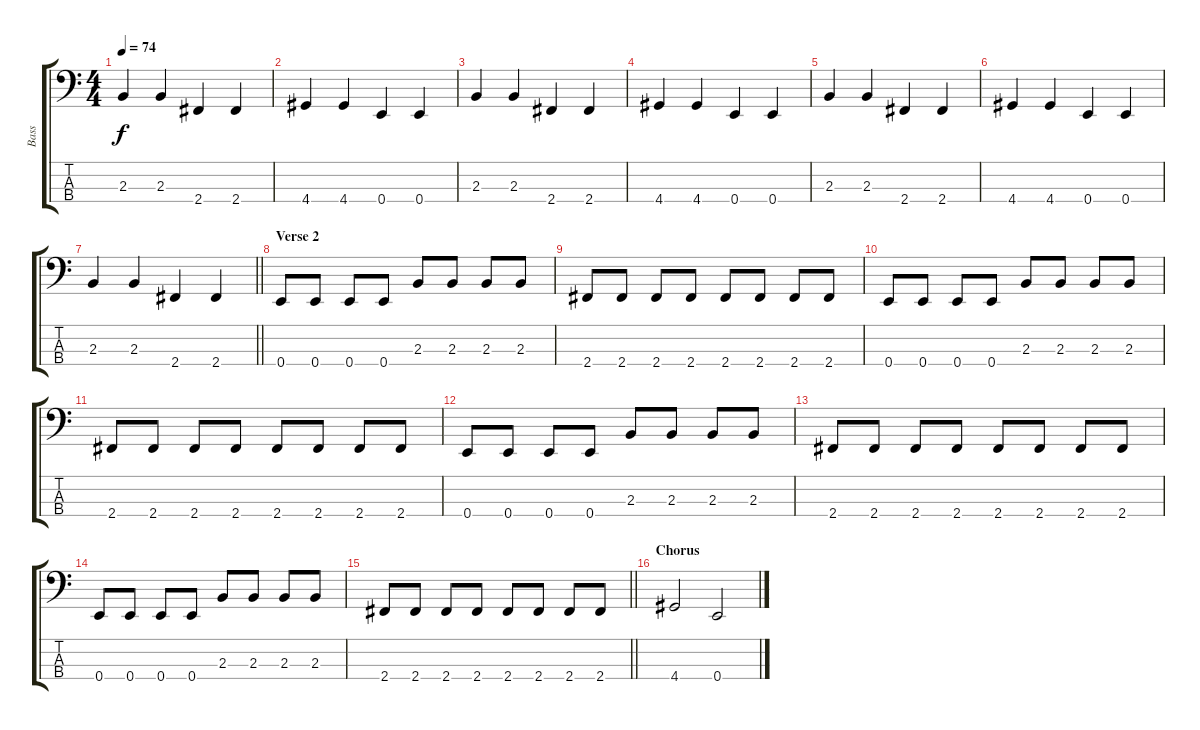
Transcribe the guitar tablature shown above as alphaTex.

\track ("Bass" "Bass") {instrument electricbasspick}
\staff {score tabs}
\tuning (G2 D2 A1 E1) {hide}
\ts (4 4)
\tempo 74
\clef f4
\ks c
2.3.4{dy f} 2.3.4 2.4.4 2.4.4 |
4.4.4 4.4.4 0.4.4 0.4.4 |
2.3.4 2.3.4 2.4.4 2.4.4 |
4.4.4 4.4.4 0.4.4 0.4.4 |
2.3.4 2.3.4 2.4.4 2.4.4 |
4.4.4 4.4.4 0.4.4 0.4.4 |
\barLineRight lightlight
2.3.4 2.3.4 2.4.4 2.4.4 |
\section ("" "Verse 2")
0.4.8 0.4.8 0.4.8 0.4.8 2.3.8 2.3.8 2.3.8 2.3.8 |
2.4.8 2.4.8 2.4.8 2.4.8 2.4.8 2.4.8 2.4.8 2.4.8 |
0.4.8 0.4.8 0.4.8 0.4.8 2.3.8 2.3.8 2.3.8 2.3.8 |
2.4.8 2.4.8 2.4.8 2.4.8 2.4.8 2.4.8 2.4.8 2.4.8 |
0.4.8 0.4.8 0.4.8 0.4.8 2.3.8 2.3.8 2.3.8 2.3.8 |
2.4.8 2.4.8 2.4.8 2.4.8 2.4.8 2.4.8 2.4.8 2.4.8 |
0.4.8 0.4.8 0.4.8 0.4.8 2.3.8 2.3.8 2.3.8 2.3.8 |
\barLineRight lightlight
2.4.8 2.4.8 2.4.8 2.4.8 2.4.8 2.4.8 2.4.8 2.4.8 |
\section ("" "Chorus")
4.4.2 0.4.2
